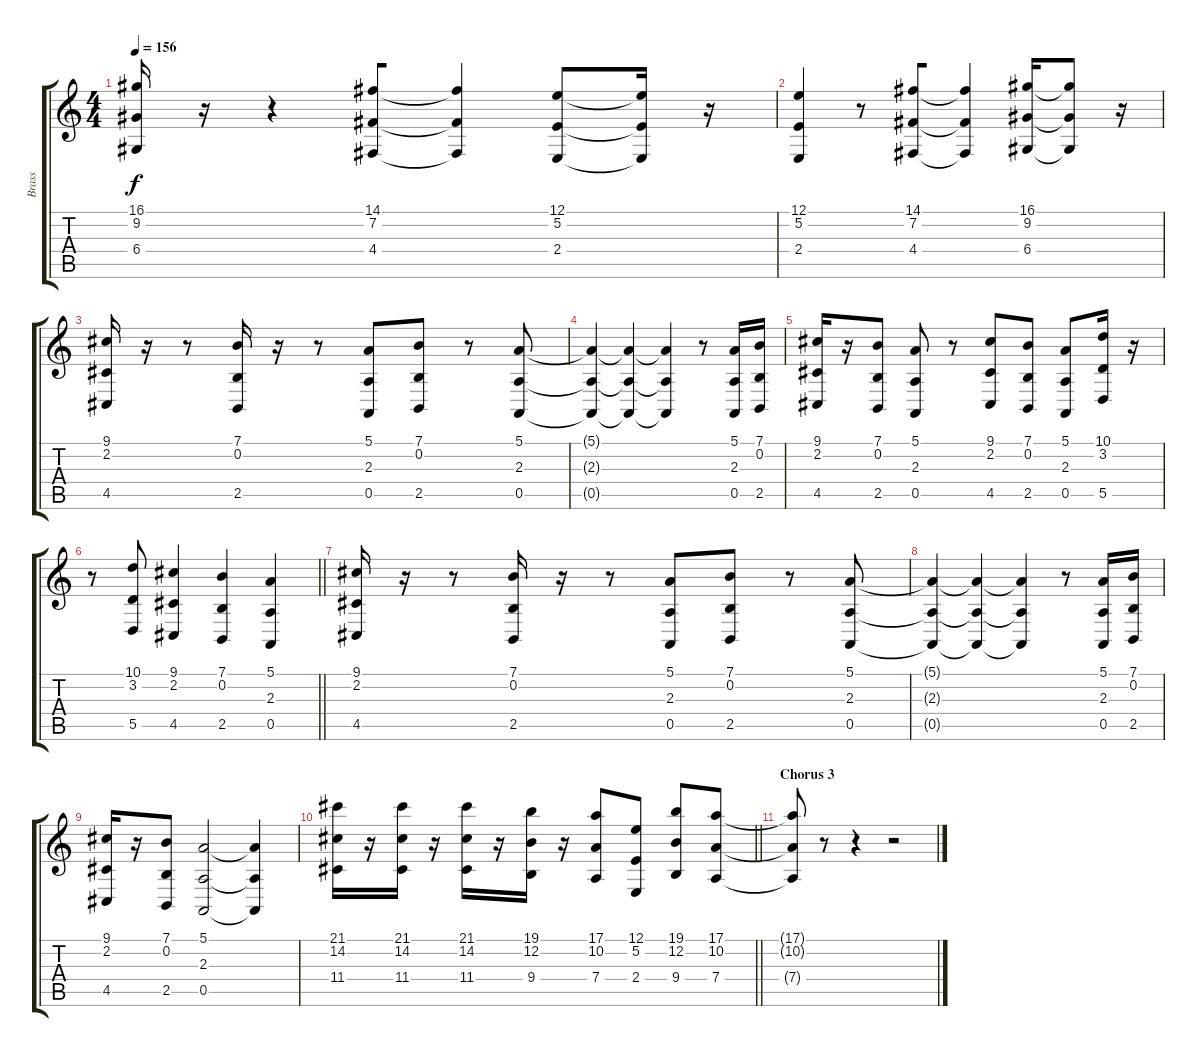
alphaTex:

\track ("Brass" "Brass") {instrument trumpet}
\staff {score tabs}
\tuning (E4 B3 G3 D3 A2 E2) {hide}
\ts (4 4)
\tempo 156
\clef g2
\ks c
(16.1 9.2 6.4).16{dy f} r.16 r.4 (14.1 7.2 4.4).8{beam merge} (14.1{t} 7.2{t} 4.4{t}).4 (12.1 5.2 2.4).8 (12.1{t} 5.2{t} 2.4{t}).16 r.16 |
(12.1 5.2 2.4).4 r.8 (14.1 7.2 4.4).8{beam merge} (14.1{t} 7.2{t} 4.4{t}).4 (16.1 9.2 6.4).16 (16.1{t} 9.2{t} 6.4{t}).8 r.16 |
(9.1 2.2 4.5).16 r.16 r.8 (7.1 0.2 2.5).16 r.16 r.8 (5.1 2.3 0.5).8 (7.1 0.2 2.5).8 r.8 (5.1 2.3 0.5).8 |
(5.1{t} 2.3{t} 0.5{t}).4 (5.1{t} 2.3{t} 0.5{t}).4 (5.1{t} 2.3{t} 0.5{t}).4 r.8 (5.1 2.3 0.5).16 (7.1 0.2 2.5).16 |
(9.1 2.2 4.5).16 r.16 (7.1 0.2 2.5).8 (5.1 2.3 0.5).8 r.8 (9.1 2.2 4.5).8 (7.1 0.2 2.5).8 (5.1 2.3 0.5).8 (10.1 3.2 5.5).16 r.16 |
\barLineRight lightlight
r.8 (10.1 3.2 5.5).8 (9.1 2.2 4.5).4 (7.1 0.2 2.5).4 (5.1 2.3 0.5).4 |
(9.1 2.2 4.5).16 r.16 r.8 (7.1 0.2 2.5).16 r.16 r.8 (5.1 2.3 0.5).8 (7.1 0.2 2.5).8 r.8 (5.1 2.3 0.5).8 |
(5.1{t} 2.3{t} 0.5{t}).4 (5.1{t} 2.3{t} 0.5{t}).4 (5.1{t} 2.3{t} 0.5{t}).4 r.8 (5.1 2.3 0.5).16 (7.1 0.2 2.5).16 |
(9.1 2.2 4.5).16 r.16 (7.1 0.2 2.5).8 (5.1 2.3 0.5).2 (5.1{t} 2.3{t} 0.5{t}).4 |
\barLineRight lightlight
(21.1 14.2 11.4).16 r.16 (21.1 14.2 11.4).16 r.16 (21.1 14.2 11.4).16 r.16 (19.1 12.2 9.4).16 r.16 (17.1 10.2 7.4).8 (12.1 5.2 2.4).8 (19.1 12.2 9.4).8 (17.1 10.2 7.4).8 |
\section ("" "Chorus 3")
(17.1{t} 10.2{t} 7.4{t}).8 r.8 r.4 r.2
